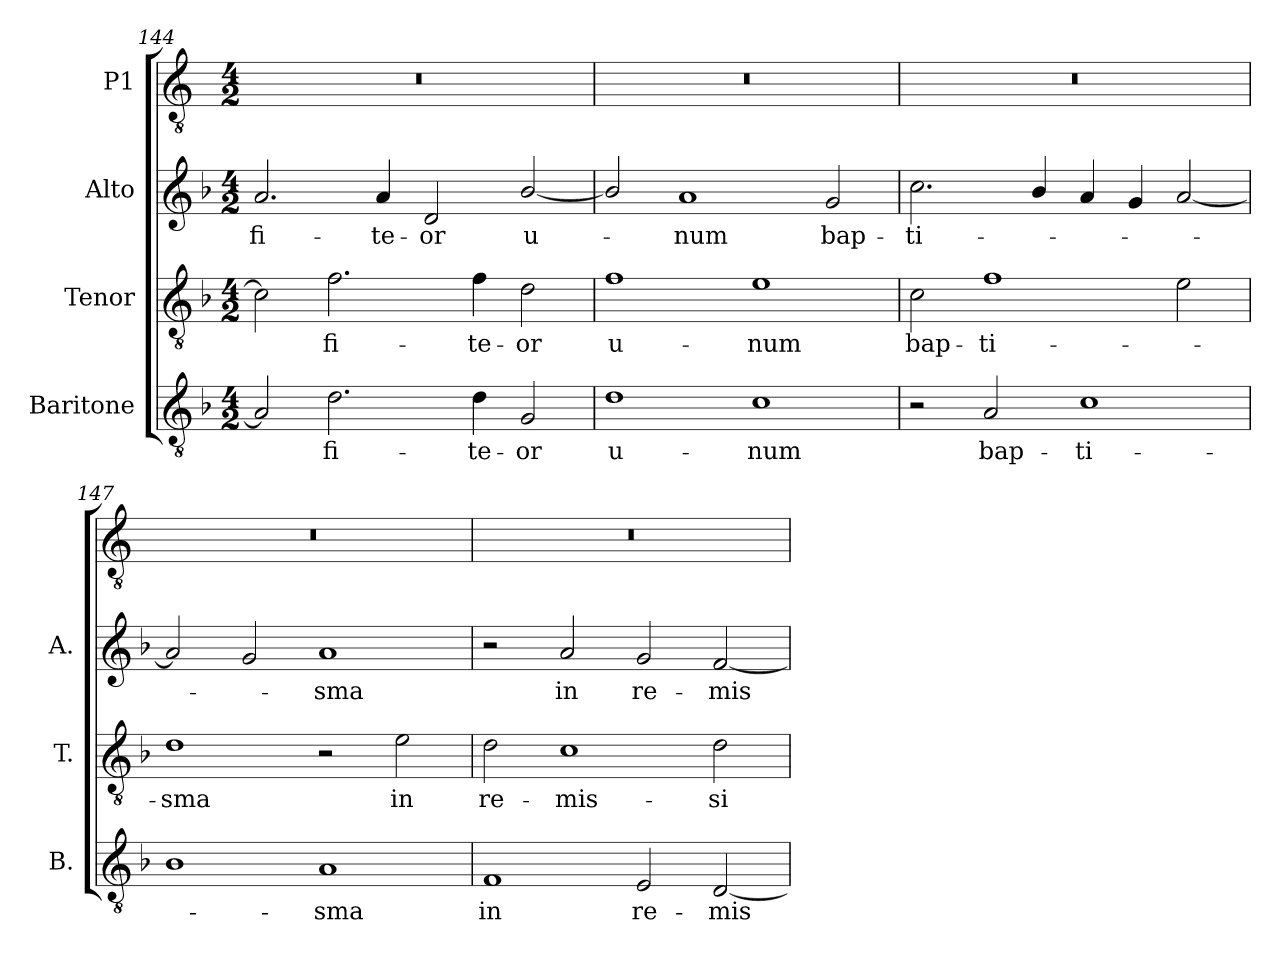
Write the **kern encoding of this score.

**kern	**text	**kern	**text	**kern	**text	**kern
*part4	*part4	*part3	*part3	*part2	*part2	*part1
*staff4	*staff4	*staff3	*staff3	*staff2	*staff2	*staff1
*I"Baritone	*	*I"Tenor	*	*I"Alto	*	*I"P1
*I'B.	*	*I'T.	*	*I'A.	*	*
!!LO:LB:g=z
*clefGv2	*	*clefGv2	*	*clefG2	*	*clefGv2
*ITrd7c12	*	*ITrd7c12	*	*	*	*ITrd7c12
*k[b-]	*	*k[b-]	*	*k[b-]	*	*k[]
*F:	*	*F:	*	*F:	*	*C:
*M4/2	*	*M4/2	*	*M4/2	*	*M4/2
=144	=144	=144	=144	=144	=144	=144
!	!	!	!	!	!LO:LY:b:color=#000000	!LO:N:vis=1
2AAi/]	.	2Ci\]	.	2.ai/	-fi-	0r
!	!LO:LY:b:color=#000000	!	!	!	!	!
!	!	!	!LO:LY:b:color=#000000	!	!	!
2.Di\	-fi-	2.Fi\	-fi-	.	.	.
!	!	!	!	!	!LO:LY:b:color=#000000	!
.	.	.	.	4ai/	-te-	.
!	!	!	!	!	!LO:LY:b:color=#000000	!
.	.	.	.	2di/	-or	.
!	!LO:LY:b:color=#000000	!	!	!	!	!
!	!	!	!LO:LY:b:color=#000000	!	!	!
4Di\	-te-	4Fi\	-te-	.	.	.
!	!LO:LY:b:color=#000000	!	!	!	!	!
!	!	!	!LO:LY:b:color=#000000	!	!	!
!	!	!	!	!	!LO:LY:b:color=#000000	!
2GGi/	-or	2Di\	-or	[2b-i/	u-	.
=145	=145	=145	=145	=145	=145	=145
!	!LO:LY:b:color=#000000	!	!	!	!	!
!	!	!	!LO:LY:b:color=#000000	!	!	!LO:N:vis=1
1Di	u-	1Fi	u-	2b-i/]	.	0r
!	!	!	!	!	!LO:LY:b:color=#000000	!
.	.	.	.	1ai	-num	.
!	!LO:LY:b:color=#000000	!	!	!	!	!
!	!	!	!LO:LY:b:color=#000000	!	!	!
1Ci	-num	1Ei	-num	.	.	.
!	!	!	!	!	!LO:LY:b:color=#000000	!
.	.	.	.	2gi/	bap-	.
=146	=146	=146	=146	=146	=146	=146
!	!	!	!LO:LY:b:color=#000000	!	!	!
!	!	!	!	!	!LO:LY:b:color=#000000	!LO:N:vis=1
2r	.	2Ci\	bap-	2.cci\	-ti-	0r
!	!LO:LY:b:color=#000000	!	!	!	!	!
!	!	!	!LO:LY:b:color=#000000	!	!	!
2AAi/	bap-	1Fi	-ti-	.	.	.
.	.	.	.	4b-i/	.	.
!	!LO:LY:b:color=#000000	!	!	!	!	!
1Ci	-ti-	.	.	4ai/	.	.
.	.	.	.	4gi/	.	.
.	.	2Ei\	.	[2ai/	.	.
=147	=147	=147	=147	=147	=147	=147
!	!	!	!LO:LY:b:color=#000000	!	!	!LO:N:vis=1
1BB-i	.	1Di	-sma	2ai/]	.	0r
.	.	.	.	2gi/	.	.
!	!LO:LY:b:color=#000000	!	!	!	!	!
!	!	!	!	!	!LO:LY:b:color=#000000	!
1AAi	-sma	2r	.	1ai	-sma	.
!	!	!	!LO:LY:b:color=#000000	!	!	!
.	.	2Ei\	in	.	.	.
=148	=148	=148	=148	=148	=148	=148
!	!LO:LY:b:color=#000000	!	!	!	!	!
!	!	!	!LO:LY:b:color=#000000	!	!	!LO:N:vis=1
1FFi	in	2Di\	re-	2r	.	0r
!	!	!	!LO:LY:b:color=#000000	!	!	!
!	!	!	!	!	!LO:LY:b:color=#000000	!
.	.	1Ci	-mis-	2ai/	in	.
!	!LO:LY:b:color=#000000	!	!	!	!	!
!	!	!	!	!	!LO:LY:b:color=#000000	!
2EEi/	re-	.	.	2gi/	re-	.
!	!LO:LY:b:color=#000000	!	!	!	!	!
!	!	!	!LO:LY:b:color=#000000	!	!	!
!	!	!	!	!	!LO:LY:b:color=#000000	!
[2DDi/	-mis-	2Di\	-si-	[2fi/	-mis-	.
=	=	=	=	=	=	=
*-	*-	*-	*-	*-	*-	*-
